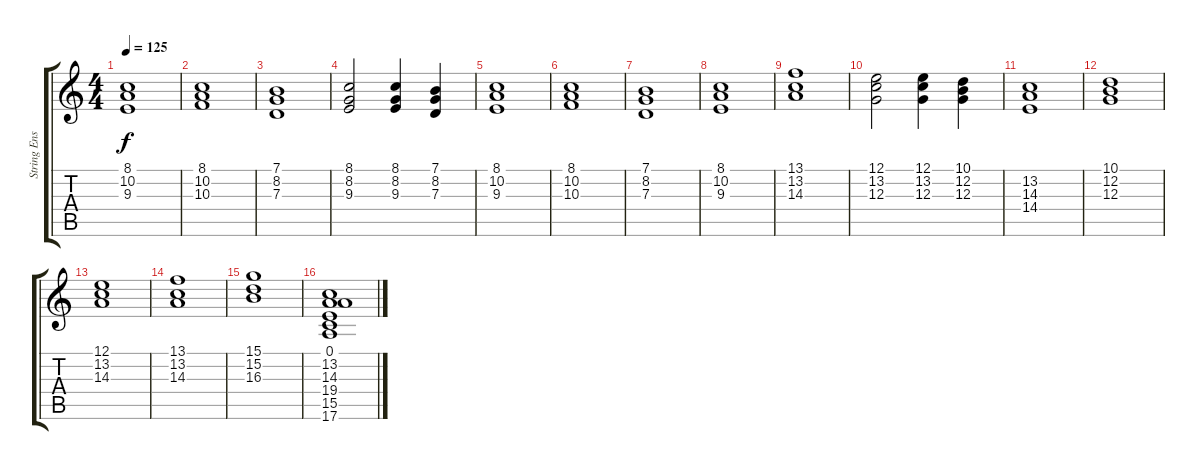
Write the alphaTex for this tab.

\track ("String Ensemble 1" "String Ens") {instrument stringensemble1}
\staff {score tabs}
\tuning (E4 B3 G3 D3 A2 E2) {hide}
\ts (4 4)
\tempo 125
\clef g2
\ks c
(8.1 10.2 9.3).1{dy f} |
(8.1 10.2 10.3).1 |
(7.1 8.2 7.3).1 |
(8.1 8.2 9.3).2 (8.1 8.2 9.3).4 (7.1 8.2 7.3).4 |
(8.1 10.2 9.3).1 |
(8.1 10.2 10.3).1 |
(7.1 8.2 7.3).1 |
(8.1 10.2 9.3).1 |
(13.1 13.2 14.3).1 |
(12.1 13.2 12.3).2 (12.1 13.2 12.3).4 (10.1 12.2 12.3).4 |
(13.2 14.3 14.4).1 |
(10.1 12.2 12.3).1 |
(12.1 13.2 14.3).1 |
(13.1 13.2 14.3).1 |
(15.1 15.2 16.3).1 |
(0.1 13.2 14.3 19.4 15.5 17.6).1
